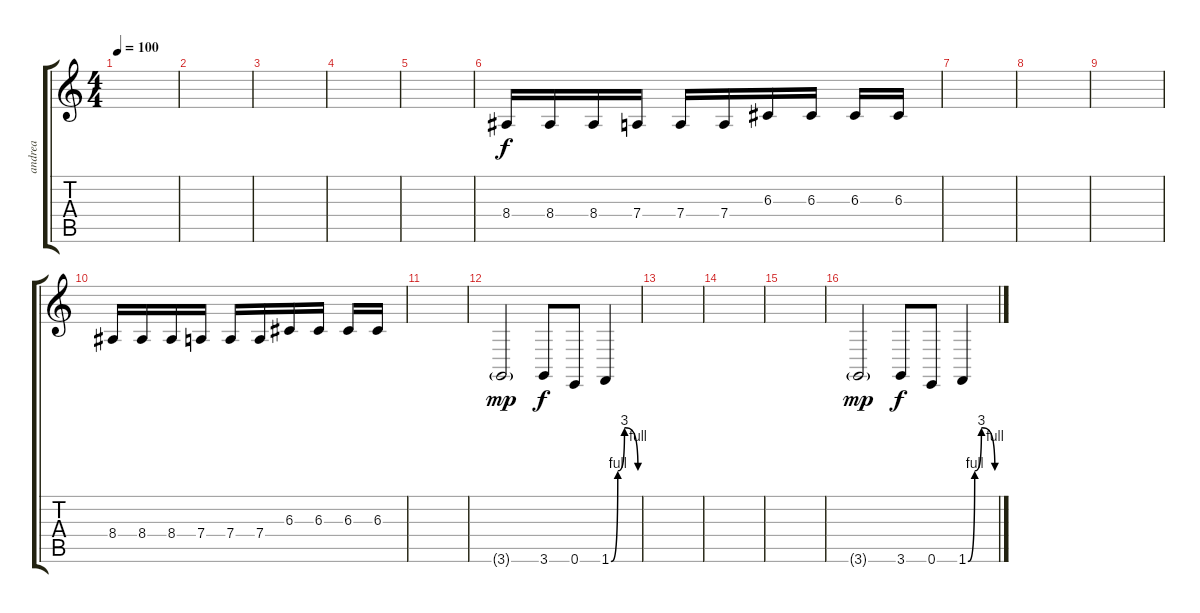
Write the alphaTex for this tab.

\track ("andrea" "andrea") {instrument cello}
\staff {score tabs}
\tuning (E4 B3 G3 D3 A2 E2) {hide}
\ts (4 4)
\tempo 100
\clef g2
\ks c
|
|
|
|
|
8.4.16 8.4.16 8.4.16 7.4.16 7.4.16 7.4.16 6.3.16 6.3.16 6.3.16 6.3.16 |
|
|
|
8.4.16 8.4.16 8.4.16 7.4.16 7.4.16 7.4.16 6.3.16 6.3.16 6.3.16 6.3.16 |
|
3.6{g}.2{dy mp} 3.6.8{dy f} 0.6.8 1.6{be (custom 0 0 15 4 30 12 60 4)}.4 |
|
|
|
3.6{g}.2{dy mp} 3.6.8{dy f} 0.6.8 1.6{be (custom 0 0 15 4 30 12 60 4)}.4
